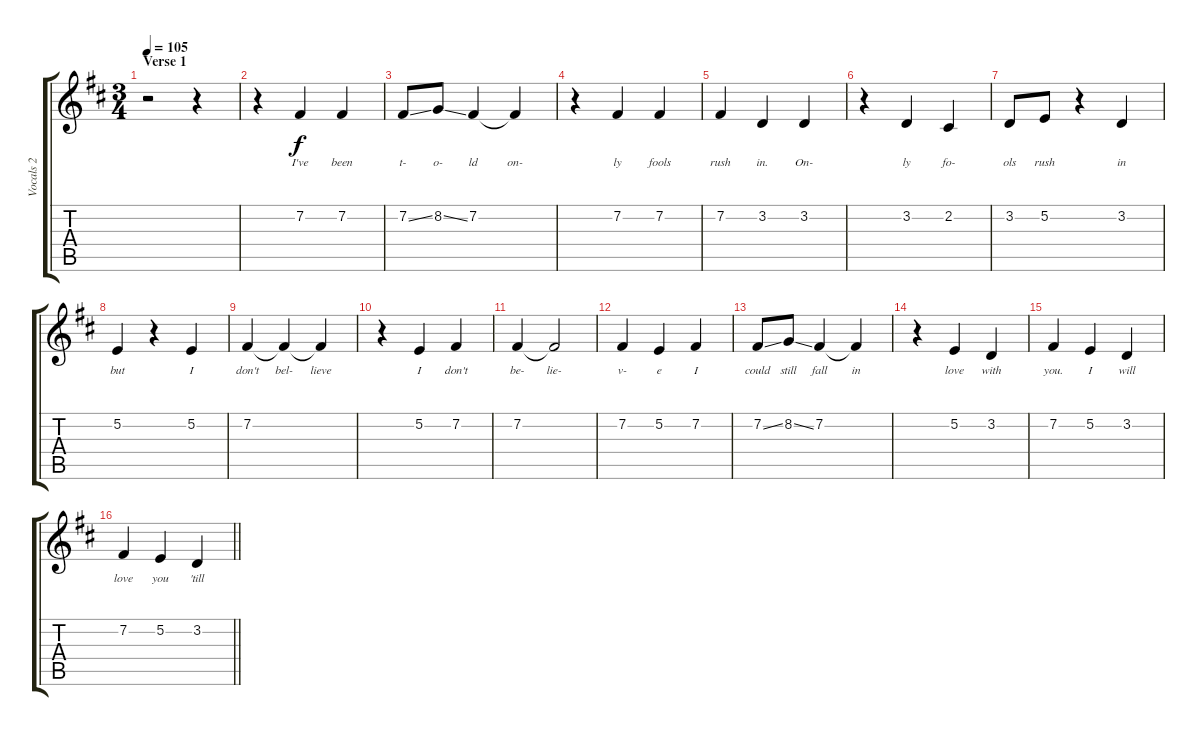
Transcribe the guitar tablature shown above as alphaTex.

\track ("Vocals 2" "Vocals 2") {instrument lead6voice}
\staff {score tabs}
\tuning (E4 B3 G3 D3 A2 E2) {hide}
\ts (3 4)
\section ("" "Verse 1")
\tempo 105
\clef g2
\ks d
r.2{dy f} r.4 |
r.4 7.2.4{lyrics (0 "I've") lyrics (1 "") lyrics (2 "") lyrics (3 "") lyrics (4 "")} 7.2.4{lyrics (0 "been") lyrics (1 "") lyrics (2 "") lyrics (3 "") lyrics (4 "")} |
7.2{ss}.8{lyrics (0 "t-") lyrics (1 "") lyrics (2 "") lyrics (3 "") lyrics (4 "")} 8.2{ss}.8{lyrics (0 "o-") lyrics (1 "") lyrics (2 "") lyrics (3 "") lyrics (4 "")} 7.2.4{lyrics (0 "ld") lyrics (1 "") lyrics (2 "") lyrics (3 "") lyrics (4 "")} 7.2{t}.4{lyrics (0 "on-") lyrics (1 "") lyrics (2 "") lyrics (3 "") lyrics (4 "")} |
r.4 7.2.4{lyrics (0 "ly") lyrics (1 "") lyrics (2 "") lyrics (3 "") lyrics (4 "")} 7.2.4{lyrics (0 "fools") lyrics (1 "") lyrics (2 "") lyrics (3 "") lyrics (4 "")} |
7.2.4{lyrics (0 "rush") lyrics (1 "") lyrics (2 "") lyrics (3 "") lyrics (4 "")} 3.2.4{lyrics (0 "in.") lyrics (1 "") lyrics (2 "") lyrics (3 "") lyrics (4 "")} 3.2.4{lyrics (0 "On-") lyrics (1 "") lyrics (2 "") lyrics (3 "") lyrics (4 "")} |
r.4 3.2.4{lyrics (0 "ly") lyrics (1 "") lyrics (2 "") lyrics (3 "") lyrics (4 "")} 2.2.4{lyrics (0 "fo-") lyrics (1 "") lyrics (2 "") lyrics (3 "") lyrics (4 "")} |
3.2.8{lyrics (0 "ols") lyrics (1 "") lyrics (2 "") lyrics (3 "") lyrics (4 "")} 5.2.8{lyrics (0 "rush") lyrics (1 "") lyrics (2 "") lyrics (3 "") lyrics (4 "")} r.4 3.2.4{lyrics (0 "in") lyrics (1 "") lyrics (2 "") lyrics (3 "") lyrics (4 "")} |
5.2.4{lyrics (0 "but") lyrics (1 "") lyrics (2 "") lyrics (3 "") lyrics (4 "")} r.4 5.2.4{lyrics (0 "I") lyrics (1 "") lyrics (2 "") lyrics (3 "") lyrics (4 "")} |
7.2.4{lyrics (0 "don't") lyrics (1 "") lyrics (2 "") lyrics (3 "") lyrics (4 "")} 7.2{t}.4{lyrics (0 "bel-") lyrics (1 "") lyrics (2 "") lyrics (3 "") lyrics (4 "")} 7.2{t}.4{lyrics (0 "lieve") lyrics (1 "") lyrics (2 "") lyrics (3 "") lyrics (4 "")} |
r.4 5.2.4{lyrics (0 "I") lyrics (1 "") lyrics (2 "") lyrics (3 "") lyrics (4 "")} 7.2.4{lyrics (0 "don't") lyrics (1 "") lyrics (2 "") lyrics (3 "") lyrics (4 "")} |
7.2.4{lyrics (0 "be-") lyrics (1 "") lyrics (2 "") lyrics (3 "") lyrics (4 "")} 7.2{t}.2{lyrics (0 "lie-") lyrics (1 "") lyrics (2 "") lyrics (3 "") lyrics (4 "")} |
7.2.4{lyrics (0 "v-") lyrics (1 "") lyrics (2 "") lyrics (3 "") lyrics (4 "")} 5.2.4{lyrics (0 "e") lyrics (1 "") lyrics (2 "") lyrics (3 "") lyrics (4 "")} 7.2.4{lyrics (0 "I") lyrics (1 "") lyrics (2 "") lyrics (3 "") lyrics (4 "")} |
7.2{ss}.8{lyrics (0 "could") lyrics (1 "") lyrics (2 "") lyrics (3 "") lyrics (4 "")} 8.2{ss}.8{lyrics (0 "still") lyrics (1 "") lyrics (2 "") lyrics (3 "") lyrics (4 "")} 7.2.4{lyrics (0 "fall") lyrics (1 "") lyrics (2 "") lyrics (3 "") lyrics (4 "")} 7.2{t}.4{lyrics (0 "in") lyrics (1 "") lyrics (2 "") lyrics (3 "") lyrics (4 "")} |
r.4 5.2.4{lyrics (0 "love") lyrics (1 "") lyrics (2 "") lyrics (3 "") lyrics (4 "")} 3.2.4{lyrics (0 "with") lyrics (1 "") lyrics (2 "") lyrics (3 "") lyrics (4 "")} |
7.2.4{lyrics (0 "you.") lyrics (1 "") lyrics (2 "") lyrics (3 "") lyrics (4 "")} 5.2.4{lyrics (0 "I") lyrics (1 "") lyrics (2 "") lyrics (3 "") lyrics (4 "")} 3.2.4{lyrics (0 "will") lyrics (1 "") lyrics (2 "") lyrics (3 "") lyrics (4 "")} |
\barLineRight lightlight
7.2.4{lyrics (0 "love") lyrics (1 "") lyrics (2 "") lyrics (3 "") lyrics (4 "")} 5.2.4{lyrics (0 "you") lyrics (1 "") lyrics (2 "") lyrics (3 "") lyrics (4 "")} 3.2.4{lyrics (0 "'till") lyrics (1 "") lyrics (2 "") lyrics (3 "") lyrics (4 "")}
